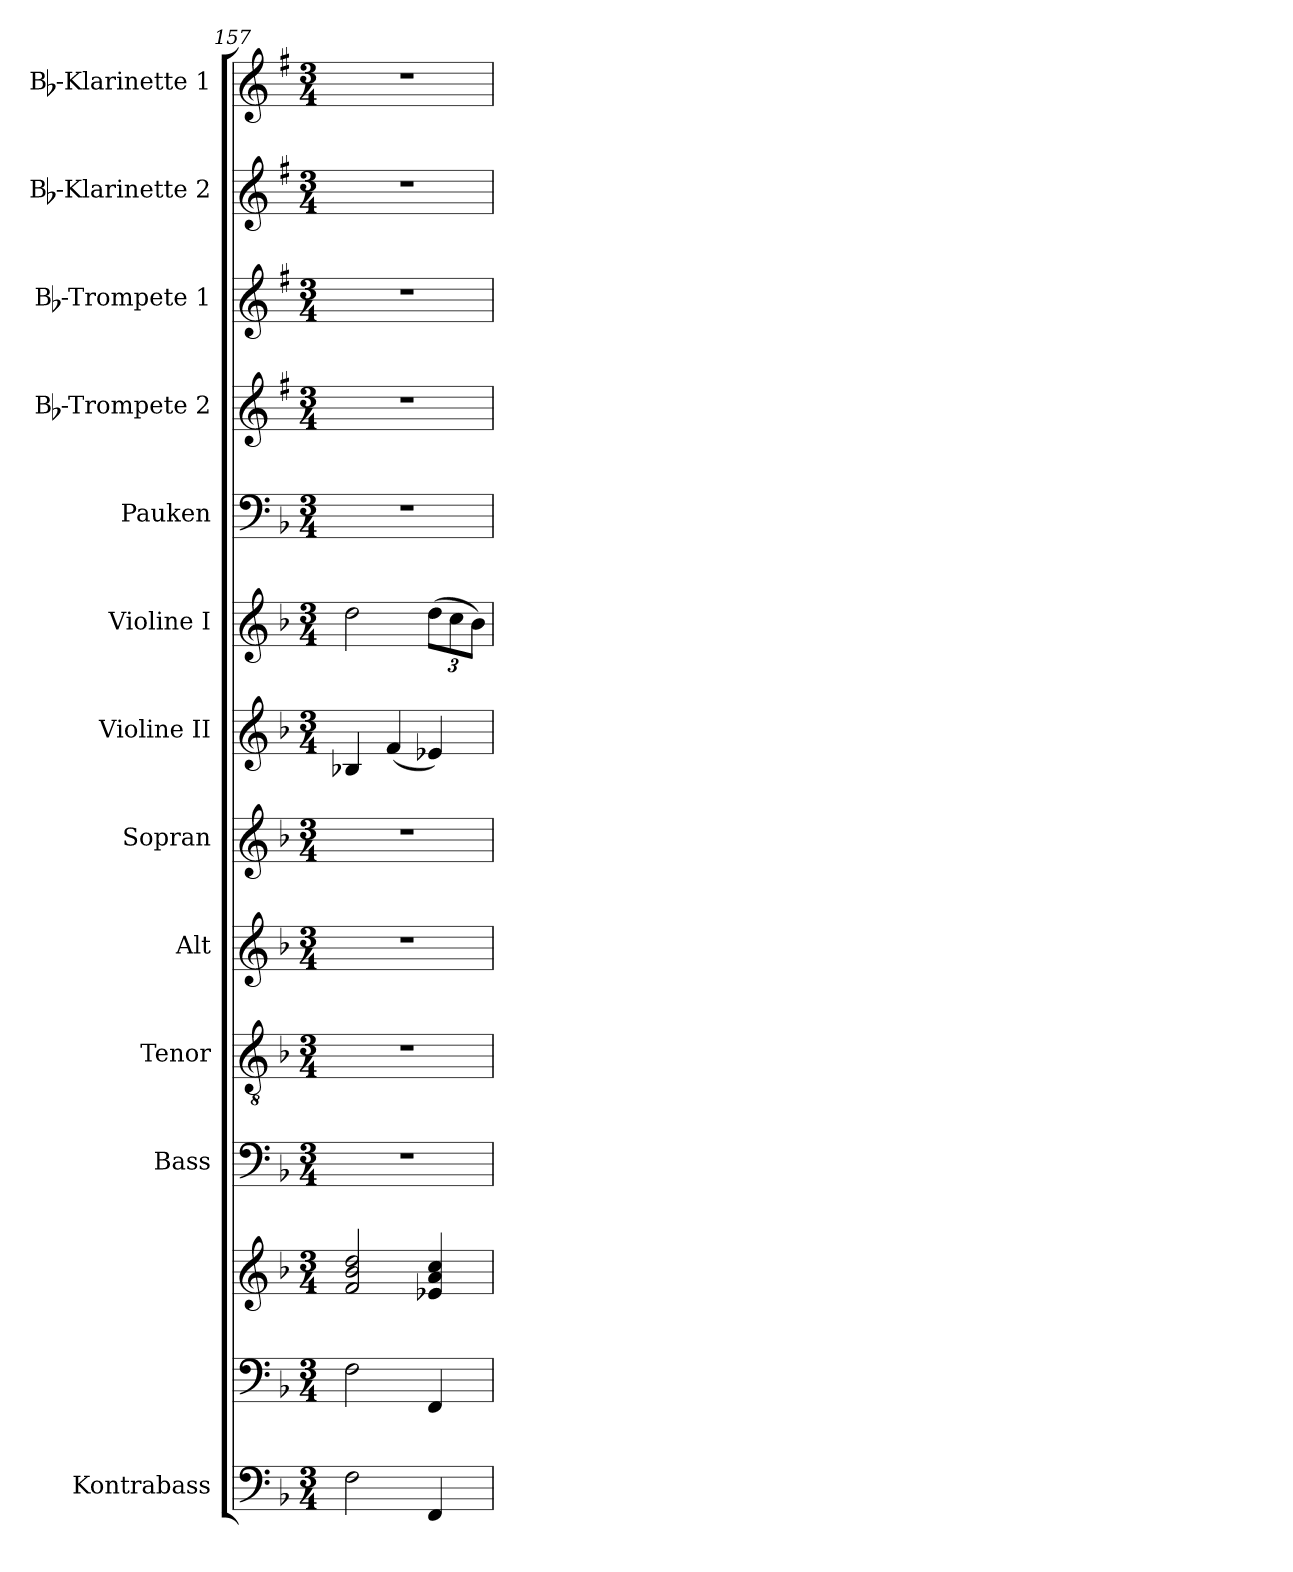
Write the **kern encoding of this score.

**kern	**kern	**kern	**kern	**kern	**kern	**kern	**kern	**kern	**kern	**kern	**kern	**kern	**kern
*part13	*part12	*part12	*part11	*part10	*part9	*part8	*part7	*part6	*part5	*part4	*part3	*part2	*part1
*staff14	*staff13	*staff12	*staff11	*staff10	*staff9	*staff8	*staff7	*staff6	*staff5	*staff4	*staff3	*staff2	*staff1
*I"Kontrabass	*	*	*I"Bass	*I"Tenor	*I"Alt	*I"Sopran	*I"Violine II	*I"Violine I	*I"Pauken	*I"Bb-Trompete 2	*I"Bb-Trompete 1	*I"Bb-Klarinette 2	*I"Bb-Klarinette 1
*I'Kb.	*	*	*I'B.	*I'T.	*I'A.	*I'S.	*I'Vl. II	*I'Vl. I	*I'Pk.	*I'Bb Trp. 2	*I'Bb Trp. 1	*I'Bb Kl. 2	*I'Bb Kl. 1
*clefF4	*clefF4	*clefG2	*clefF4	*clefGv2	*clefG2	*clefG2	*clefG2	*clefG2	*clefF4	*clefG2	*clefG2	*clefG2	*clefG2
*ITrd7c12	*	*	*	*	*	*	*	*	*	*ITrd1c2	*ITrd1c2	*ITrd1c2	*ITrd1c2
*k[b-]	*k[b-]	*k[b-]	*k[b-]	*k[b-]	*k[b-]	*k[b-]	*k[b-]	*k[b-]	*k[b-]	*k[b-]	*k[b-]	*k[b-]	*k[b-]
*F:	*F:	*F:	*F:	*F:	*F:	*F:	*F:	*F:	*F:	*F:	*F:	*F:	*F:
*M3/4	*M3/4	*M3/4	*M3/4	*M3/4	*M3/4	*M3/4	*M3/4	*M3/4	*M3/4	*M3/4	*M3/4	*M3/4	*M3/4
=157	=157	=157	=157	=157	=157	=157	=157	=157	=157	=157	=157	=157	=157
2FF\	2F\	2f/ 2b-/ 2dd/	2.r	2.r	2.r	2.r	4B-X/	2dd\	2.r	2.r	2.r	2.r	2.r
.	.	.	.	.	.	.	(<4f/	.	.	.	.	.	.
4FFF/	4FF/	4e-X/ 4a/ 4cc/	.	.	.	.	4e-X/)	(>12dd\L	.	.	.	.	.
.	.	.	.	.	.	.	.	12cc\	.	.	.	.	.
.	.	.	.	.	.	.	.	12b-\J)	.	.	.	.	.
=	=	=	=	=	=	=	=	=	=	=	=	=	=
*-	*-	*-	*-	*-	*-	*-	*-	*-	*-	*-	*-	*-	*-
